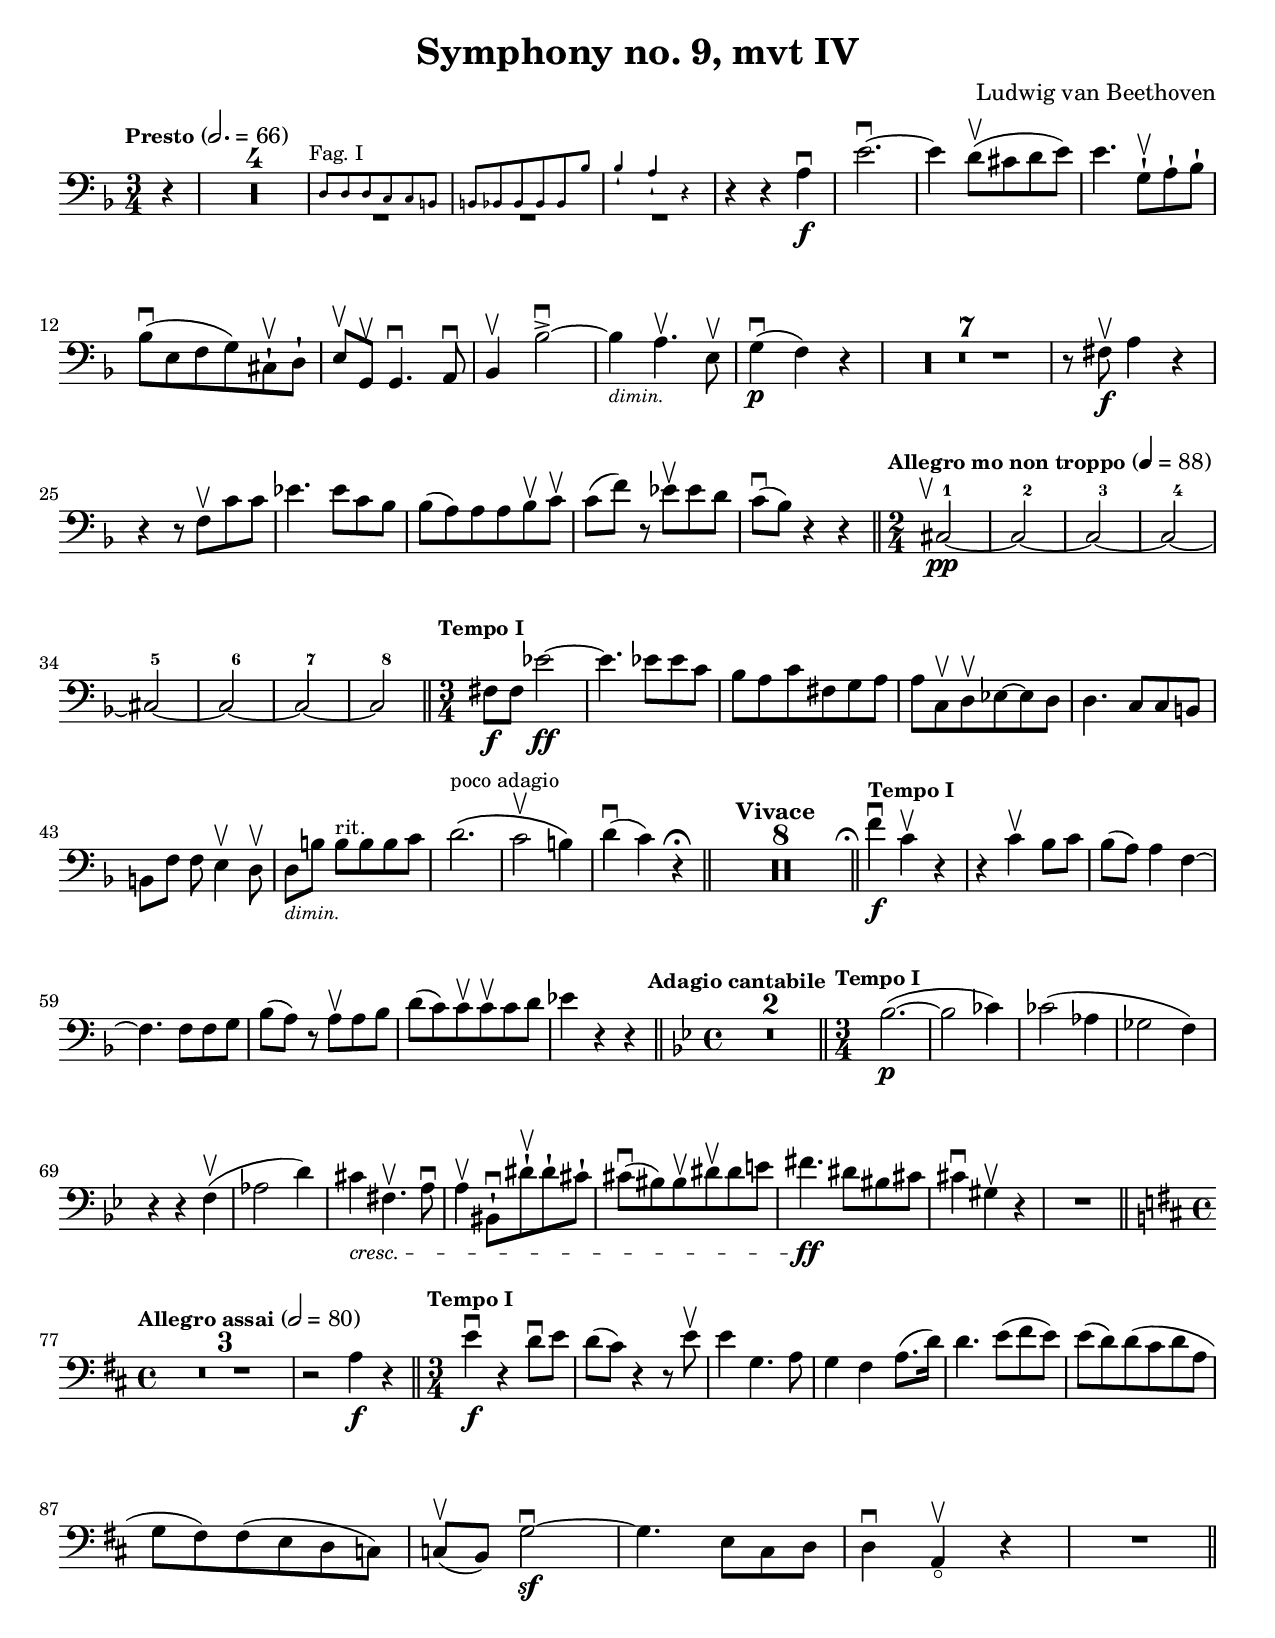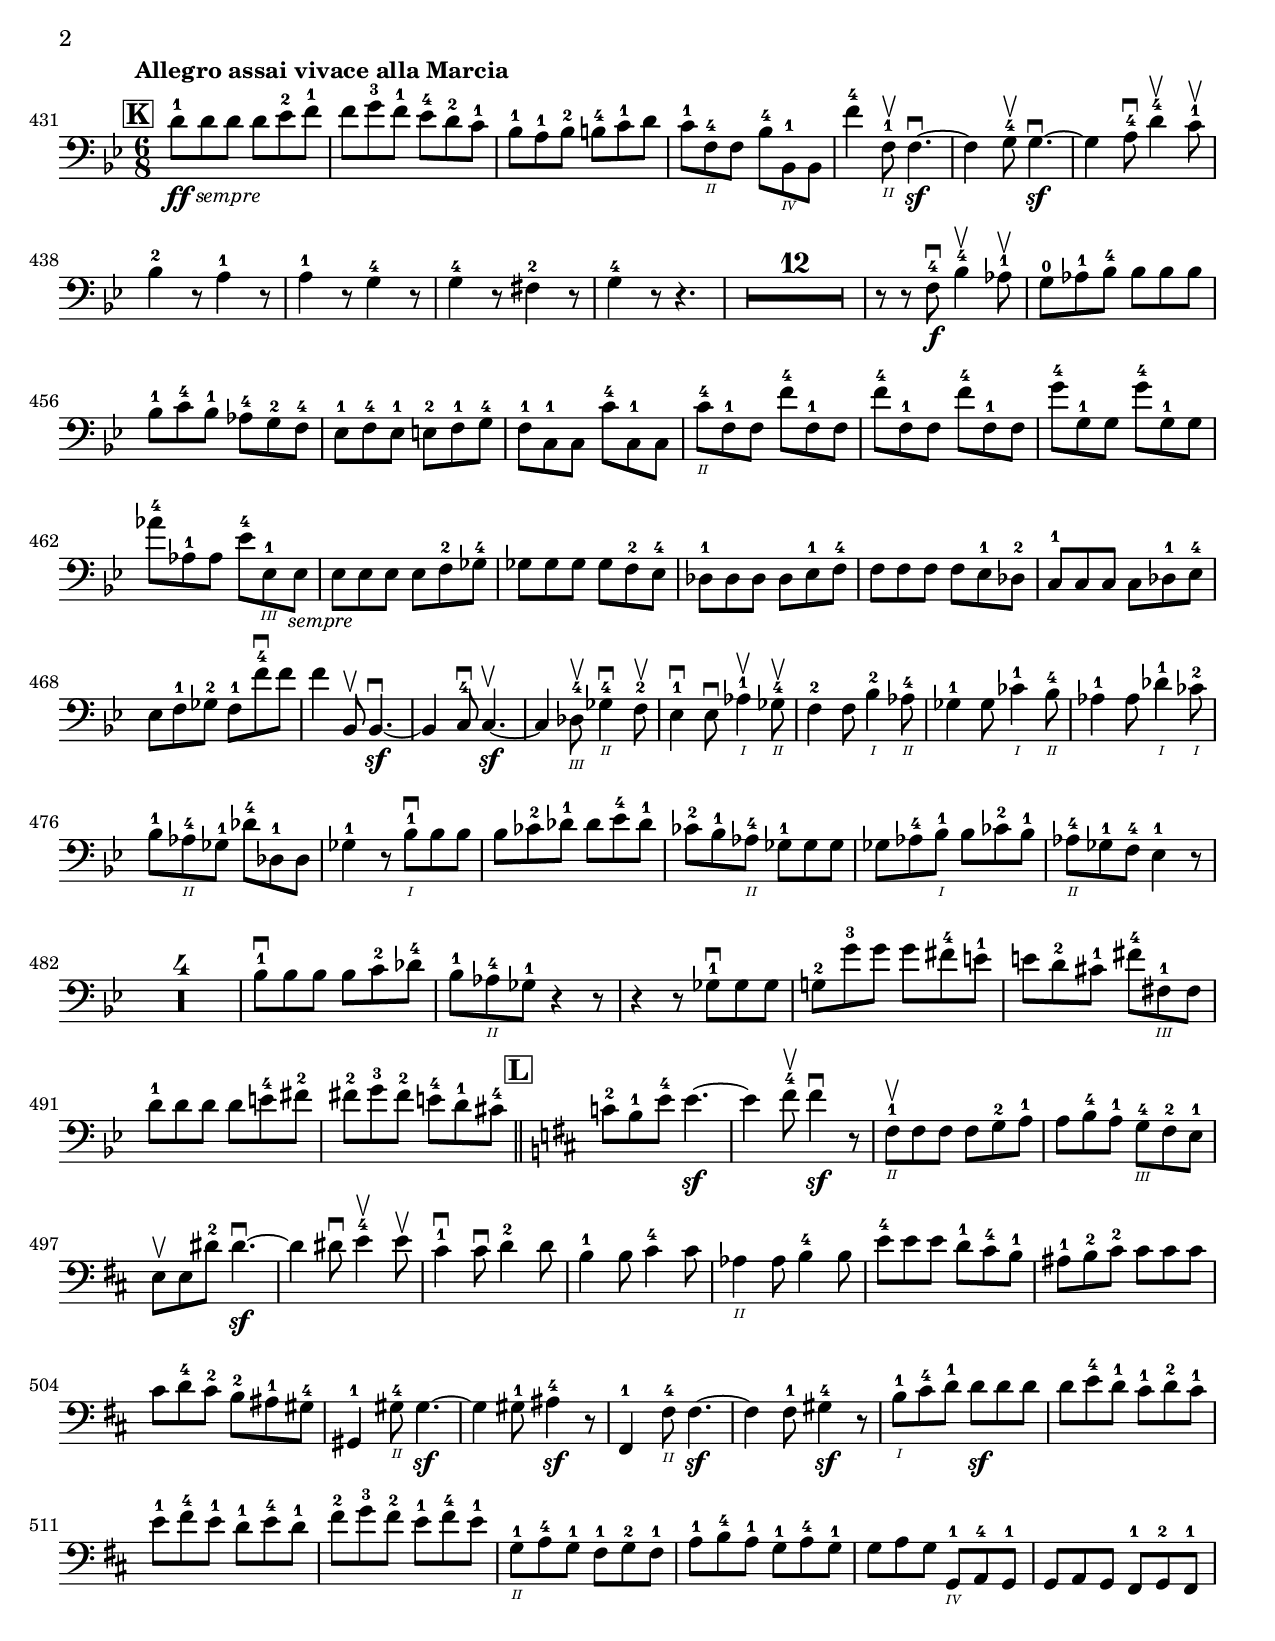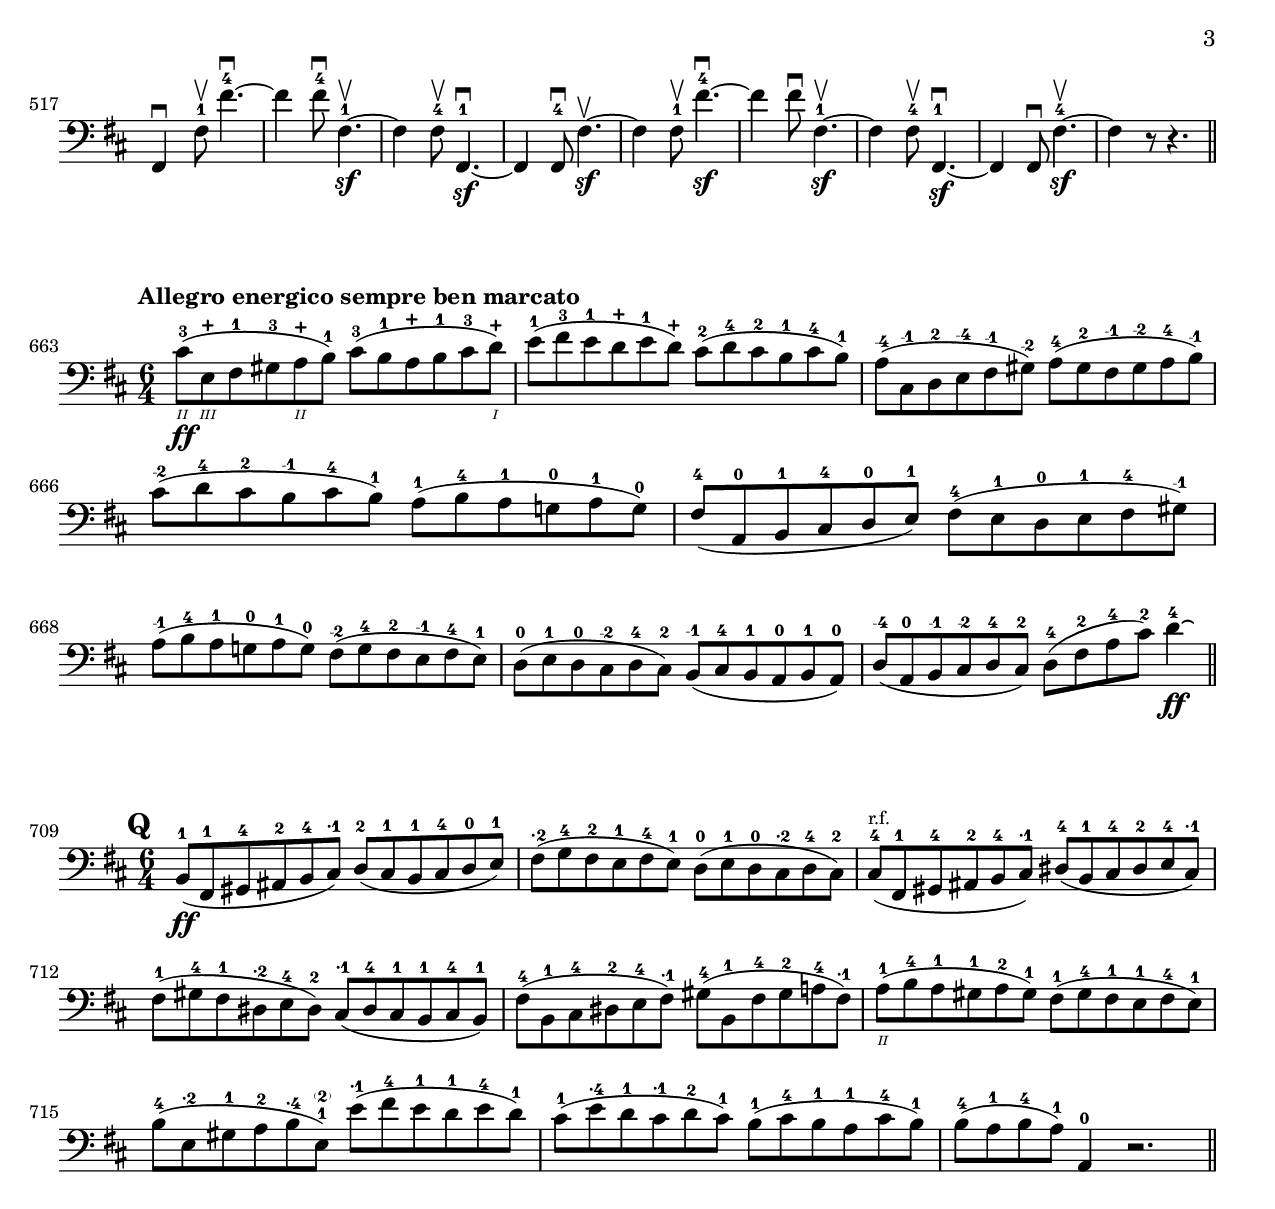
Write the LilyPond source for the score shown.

\version "2.24.3"

plus = \finger \markup \fontsize #6 "+"
% mi = \finger \markup { \fontsize #-4 "•" 1 }
mi = \finger "-1"
mii = \finger "-2"
miv = \finger "-4"
mdi = \finger "·1"
mdii = \finger "·2"
mdiv = \finger "·4"

\header {
  title = "Symphony no. 9, mvt IV"
  composer = "Ludwig van Beethoven"
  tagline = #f
}

\paper {
  #(set-paper-size "letter")
}

recit = \relative {
  \time 3/4
  \key d \minor
  \clef bass
  \tempo \markup { \small Presto } 2. = 66
  \romanStringNumbers
  \set stringNumberOrientations = #'(down)
  \set Score.rehearsalMarkFormatter = #format-mark-box-alphabet
  \partial 4 r4
  | \compressMMRests R2.*4

  |<<
    { \repeat unfold 3 { \tweak Y-offset -3 R2. } }
    \new CueVoice {
      \textMark \markup { \small "Fag. I" }
      | d8 8 8 c c b
      | \stemUp b8 bes 8 8 8 8 bes'8
      | bes4-! a-! r4 \stemNeutral
    }
  >>
  | r4 r4 a4\f\downbow
  | e'2.~\downbow
  | e4 d8\upbow (cis d e)
  | e4. g,8-!\upbow a-! bes-! \break

  | bes8\downbow (e, f g) cis,-!\upbow d-!
  | e8\upbow g,\upbow g4.\downbow a8\downbow
  | bes4\upbow bes'2~\accent\downbow
  | bes4_\markup { \tiny \italic "dimin." } a4.\upbow e8\upbow
  | g4\p\downbow (f) r
  | \compressMMRests { R2.*7 }
  | r8 fis\f\upbow a4 r \break

  | r4 r8 f8\upbow c'8 8
  | ees4. 8 c bes
  | bes8 (a) 8 8 bes\upbow c\upbow
  | c8 (f) r ees\upbow 8 d
  | c8\downbow (bes) r4 r
  \bar "||" \time 2/4 \tempo \markup { \small "Allegro mo non troppo" } 4 = 88 \startMeasureCount cis,2~\pp\tweak X-offset -1 \upbow
  | \repeat unfold 3 { cis2~ } \break
  | \repeat unfold 3 { cis2~ }
  | cis2 \stopMeasureCount
  \bar "||" \time 3/4 \tempo \markup { \small "Tempo I" } fis8\f 8 ees'2~\ff
  | ees4. 8 8 c
  | bes8 a c fis, g a
  | a8 c,\upbow d\upbow ees8~8 d
  | d4. c8 c b \break

  | b8 [f'8] f e4\upbow d8\upbow
  | d8_\markup { \tiny \italic "dimin." } [b'8] 8^\markup { \small "rit."} [8 8 c]
  | d2.^\markup { \small "poco adagio" } \(
  | c2\upbow b4\)
  | d4\downbow (c) r4\fermata
  \bar "||" \tempo "Vivace" \compressMMRests { R2.*8 }
  \bar "||" \tweak X-offset -0.4 \textMark \markup { \smaller \smaller \musicglyph #"scripts.ufermata" } \tempo \markup { \small "Tempo I" } f4\f\downbow c\upbow r
  | r4 c\upbow bes8 c
  | bes8 (a) a4 f4~\break

  | f4. f8 8 g
  | bes8 (a) r a\upbow a bes
  | d8 (c) c8\upbow 8\upbow 8 d
  | ees4 r r
  \bar "||" \time 4/4 \key g \minor \tweak X-offset -0.7 \textMark \markup { \small \bold "Adagio cantabile" } \compressMMRests {R1*2}
  \bar "||" \time 3/4 \tempo \markup { \small "Tempo I" } bes2.~\p (
  | bes2 ces4)
  | ces2 (aes4
  | ges2 f4) \break

  | r4 r f\upbow (
  | aes2 d4)
  | cis4 \tweak font-size -1 \cresc fis,4.\upbow a8\downbow
  | a4\upbow bis,8-!\downbow dis'8-!\upbow dis-! cis-!
  | cis8\downbow (bis) bis\upbow dis\upbow dis e
  | fis4.\ff dis8 bis cis
  | cis4\downbow gis\upbow r
  | R2. \break

  \bar "||" \key d \major \time 4/4 \tempo \markup { \small "Allegro assai" } 2=80 \compressMMRests R1*3
  | r2 a4\f r4
  \bar "||" \time 3/4 \tempo \markup { \small "Tempo I" } e'4\f\downbow r4 d8\downbow e
  | d8 (cis) r4 r8 e8\upbow
  | e4 g,4. a8
  | g4 fis a8. (d16)
  | d4. e8 (fis e)
  | e8 (d) d (cis d a \break

  | g8 fis) fis (e d c)
  | c8\upbow (b) g'2~\sf\downbow
  | g4. e8 cis d
  | d4\downbow a\upbow_\flageolet r4
  | R2.
  \bar "||" \pageBreak
}

letterK = \relative {
  \time 6/8
  \key g \minor
  \clef bass
  \tempo "Allegro assai vivace alla Marcia"
  \romanStringNumbers
  \set stringNumberOrientations = #'(down)
  \set Score.currentBarNumber = 431
  \set Score.rehearsalMarkFormatter = #format-mark-box-alphabet
  \mark 11
  d'8\ff-1 \tweak direction #DOWN \textMark \markup { \small \italic "sempre" } 8 8 8 ees-2 f-1
  | f8 g-3 f-1 ees-4 d-2 c-1
  | bes8-1 a-1 bes-2 b-4 c-1 d
  | c8-1 f,\2-4 8 bes-4 bes,\4-1 8
  | f''4-4 f,8\2-1\upbow f4.~\sf\downbow
  | f4 g8-4\upbow g4.~\sf\downbow
  | g4 a8-4\downbow d4-4\upbow c8-1\upbow \break

  | bes4-2 r8 a4-1 r8
  | a4-1 r8 g4-4 r8
  | g4-4 r8 fis4-2 r8
  | g4-4 r8 r4.
  | \compressMMRests R2.*12
  | r8 r f\f-4\downbow bes4-4\upbow aes8-1\upbow
  | g8-0 aes-1 bes-4 8 8 8 \break

  | bes8-1 c-4 bes-1 aes-4 g-2 f-4
  | ees8-1 f-4 ees-1 e-2 f-1 g-4
  | f8-1 c-1 8 c'-4 c,-1 8
  | c'8\2-4 f,-1 8 f'-4 f,-1 8
  | \repeat unfold 2 { f'-4 f,-1 8 }
  | g'8-4 g,-1 8 g'8-4 g,-1 8 \break

  | aes'8-4 aes,-1 8 ees'-4 ees,\3-1 \tweak direction #DOWN \textMark \markup { \small \italic "sempre" } 8
  | ees8 8 8 8 f-2 ges-4
  | ges8 8 8 8 f-2 ees-4
  | des8-1 8 8 8 ees-1 f-4
  | f8 8 8 8 ees-1 des-2
  | c8-1 8 8 8 des-1 ees-4 \break

  | ees8 f-1 ges-2 f-1 f'-4\downbow 8
  | f4 bes,,8\upbow bes4.~\sf\downbow
  | bes4 c8-4\downbow c4.~\sf\upbow
  | c4 des8\3-4\upbow ges4\2-4\downbow f8-2\upbow
  | ees4-1\downbow 8\downbow aes4\1-1\upbow ges8\2-4\upbow
  | f4-2 8 bes4\1-2 aes8\2-4
  | ges4-1 8 ces4\1-1 bes8\2-4
  | aes4-1 8 des4\1-1 ces8\1-2 \break

  | bes8-1 aes\2-4 ges-1 des'-4 des,-1 8
  | ges4-1 r8 bes8\1-1\downbow 8 8
  | bes8 ces-2 des-1 8 ees-4 des-1
  | ces8-2 bes-1 aes\2-4 ges-1 8 8
  | ges8 aes-4 bes\1-1 8 ces-2 bes-1
  | aes8\2-4 ges-1 f-4 ees4-1 r8 \break

  | \compressMMRests R2.*4
  | bes'8-1\downbow 8 8 8 c-2 des-4
  | bes8-1 aes\2-4 ges-1 r4 r8
  | r4 r8 ges8-1\downbow 8 8
  | g!8-2 g'-3 8 8 fis-4 e-1
  | e8 d-2 cis-1 fis-4 fis,\3-1 8 \break

  | d'8-1 8 8 8 e-4 fis-2
  | fis8-2 g-3 fis-2 e-4 d-1 cis-4
  \bar "||" \mark \default \key d \major c8-2 b-1 e-4 4.~\sf
  | e4 fis8-4\upbow fis4\sf\downbow r8
  | fis,8\2-1\upbow 8 8 8 g-2 a-1
  | a8 b-4 a-1 g\3-4 fis-2 e-1 \break

  | e8\upbow 8 dis'-2 4.~\sf\downbow
  | dis4 8\downbow e4-4\upbow 8\upbow
  | cis4-1\downbow 8\downbow d4-2 8
  | b4-1 8 cis4-4 8
  | aes4\2 8 b4-4 8
  | e8-4 8 8 d-1 cis-4 b-1
  | ais8-1 b-2 cis-2 8 8 8 \break

  | cis8 d-4 cis-2 b-2 ais-1 gis-4
  | gis,4-1 gis'8\2-4 4.~\sf
  | gis4 8-1 ais4-4\sf r8
  | fis,4-1 fis'8\2-4 4.~\sf
  | fis4 8-1 gis4\sf-4 r8
  | b8\1-1 cis-4 d-1 8\sf 8 8
  | d8 e-4 d-1 cis-1 d-2 cis-1 \break

  | e8-1 fis-4 e-1 d-1 e-4 d-1
  | fis8-2 g-3 fis-2 e-1 fis-4 e-1
  | g,8\2-1 a-4 g-1 fis-1 g-2 fis-1
  | a8-1 b-4 a-1 g-1 a-4 g-1
  | g8 a g g,\4-1 a-4 g-1
  | g8 a g fis-1 g-2 fis-1 \break

  | fis4\downbow fis'8-1\upbow fis'4.~-4\downbow
  | fis4 8-4\downbow fis,4.~\sf-1\upbow
  | fis4 8-4\upbow fis,4.~\sf-1\downbow
  | fis4 fis8-4\downbow fis'4.~\sf\upbow
  | fis4 8-1\upbow fis'4.~\sf-4\downbow
  | fis4 8\downbow fis,4.~\sf-1\upbow
  | fis4 8-4\upbow fis,4.~\sf-1\downbow
  | fis4 8\downbow fis'4.~\sf-4\upbow
  | fis4 r8 r4.
  \bar "||"

}

excerptI = \relative {
  \time 6/4
  \key d \major
  \clef bass
  \tempo "Allegro energico sempre ben marcato"
  \romanStringNumbers
  \set stringNumberOrientations = #'(down)
  \override Fingering.avoid-slur = #'outside
  \set Score.currentBarNumber = 663
  cis'8-3\2\ff (e,-\plus\3 fis-1 gis-3 a-\plus\2 b-1) cis-3 (b-1 a-\plus b-1 cis-3 d-\plus\1)
  | e8-1 (fis-3 e-1 d-\plus e-1 d-\plus) cis-2 (d-4 cis-2 b-1 cis-4 b-1)
  | a8-\miv (cis,-\mi d-2 e-\miv fis-\mi gis-\mii) a-4 (gis-2 fis-\mi gis-\mii a-4 b-\mi) \break
  | cis8-\mii (d-4 cis-2 b-\mi cis-4 b-1) a-1 (b-4 a-1 g!-0 a-1 g-0)
  | fis8-4 (a,-0 b-1 cis-4 d-0 e-1) fis-4 (e-1 d-0 e-1 fis-4 gis-\mi) \break
  | a8-\mi (b-4 a-1 g!-0 a-1 g-0) fis-\mii (g-4 fis-2 e-\mi fis-4 e-1)
  | d8-0 (e-1 d-0 cis-\mii d-4 cis-2) b-\mi (cis-4 b-1 a-0 b-1 a-0)
  | d-\miv (a-0 b-\mi cis-\mii d-4 cis-2) d-4 (fis-2 a-4 cis-2) d4-4\ff \laissezVibrer
  \bar "||"
}

excerptIIalt = \relative {
  \time 6/4
  \key d \major
  \clef bass
  \romanStringNumbers
  \set stringNumberOrientations = #'(down)
  \override Fingering.avoid-slur = #'outside
  \set Score.currentBarNumber = 709
  \mark 16
  b,8\ff (fis gis ais b cis) d (cis b cis d e)
  | fis8 (g fis e fis e) d (e d cis d cis)
  | cis8 (fis, gis ais b cis) dis (b cis dis e cis) \break
  | fis8 (gis fis dis e dis) cis (dis cis b cis b)
  | fis'8 (b,\3 cis dis-2 e-4 fis-1) gis-3 (b,-\plus\4 fis'-1 gis-3 a!-\plus\flageolet fis-1)
  | a8-\plus\flageolet (b-1 a-\plus\flageolet gis-2\4 a-3 gis-2) fis-1 (gis-3 fis-1 e-\plus\flageolet fis-1 e-\plus\flageolet)
  | b'8-1\3 (e,-\plus\flageolet\4 gis-3 a-\plus\flageolet\3 b-1 e,-\plus\flageolet\4) e'-1\2 (fis-3 e-1 d-\plus\flageolet e-1 d-\plus\flageolet)
  | cis8-\plus (e-3 d-1 cis-\plus d-1 cis-\plus) b-1 (cis-3 b-1 a-\plus cis-3 b-1)
  | b8-1 (a-\plus b-1 a-\plus) a,4-0 r2.
  \bar "||"
}

excerptII = \relative {
  \time 6/4
  \key d \major
  \clef bass
  \romanStringNumbers
  \set stringNumberOrientations = #'(down)
  \override Fingering.avoid-slur = #'outside
  \set Score.currentBarNumber = 709
  \mark 16
  b,8\ff-1 (fis-1 gis-4 ais-2 b-4 cis-\mdi) d-2 (cis-1 b-1 cis-4 d-0 e-1)
  | fis8-\mdii (g-4 fis-2 e-1 fis-4 e-1) d-0 (e-1 d-0 cis-\mdii d-4 cis-2)
  | cis8-4^\markup { \tiny "r.f." } (fis,-1 gis-4 ais-2 b-4 cis-\mdi) dis-4 (b-1 cis-4 dis-2 e-4 cis-\mdi) \break
  | fis8-1 (gis-4 fis-1 dis-\mdii e-4 dis-2) cis-\mdi (dis-4 cis-1 b-1 cis-4 b-1)
  | fis'8-4 (b,-1 cis-4 dis-2 e-4 fis-\mdi) gis-4 (b,-1 fis'-4 gis-2 a!-4 fis-\mdi)
  | a8\2-1 (b-4 a-1 gis-1 a-2 gis-1) fis-1 (gis-4 fis-1 e-1 fis-4 e-1)
  | b'8-4 (e,-\mdii gis-1 a-2 b-\mdiv e,-1\parenthesize -2) e'-\mdi (fis-4 e-1 d-1 e-4 d-1)
  | cis8-1 (e-\mdiv d-1 cis-\mdi d-2 cis-1) b-1 (cis-4 b-1 a-1 cis-4 b-1)
  | b8-4 (a-1 b-4 a-1) a,4-0 r2.
  \bar "||"
}

\book {
  \score {
    \layout {
      \context {
        \Staff
        \override MeasureCounter.font-size = -5
        \consists Measure_counter_engraver
      }
      indent = 0.0
    }
    \recit
  }

  \markup {
    "
    "
  }

  \score {
    \layout {
      indent = 0.0
    }
    \letterK
  }

  \markup {
    "
    "
  }

  \score {
    \layout {
      indent = 0.0
    }
    \excerptI
  }

  \markup {
    "
    "
  }

  \score {
    \layout {
      indent = 0.0
    }
    \excerptII
  }

}
